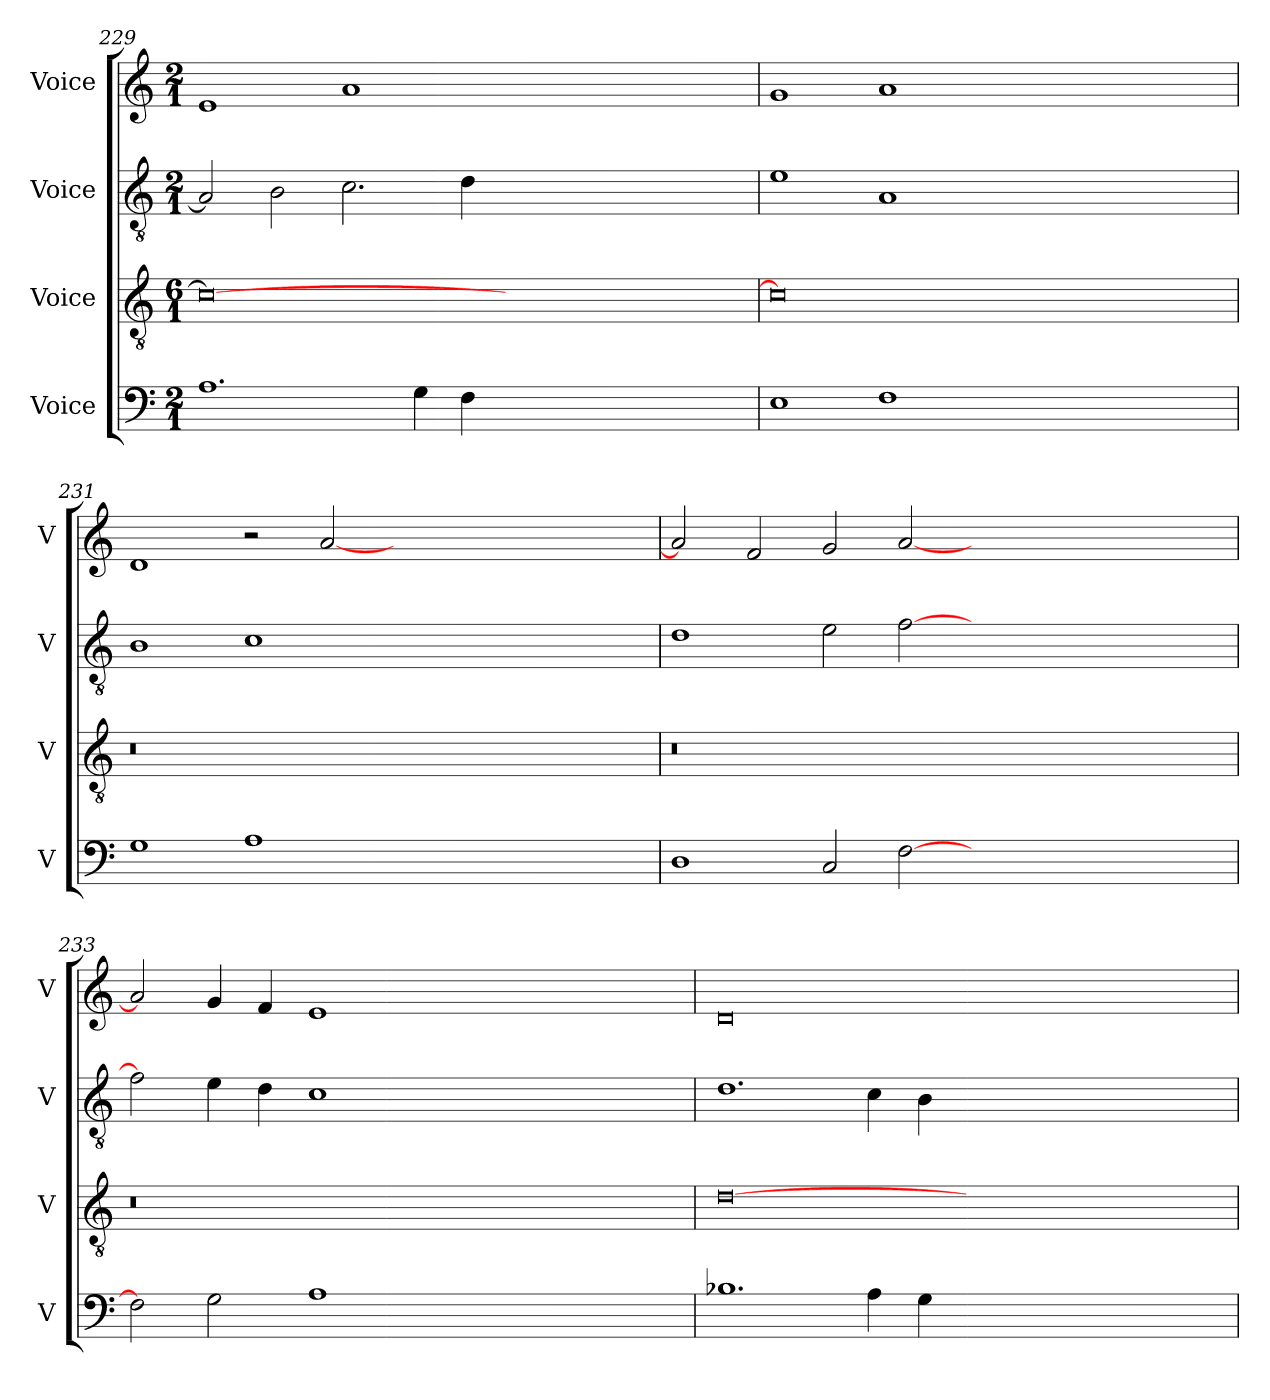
**kern	**kern	**kern	**kern
*part4	*part3	*part2	*part1
*staff4	*staff3	*staff2	*staff1
*I"Voice	*I"Voice	*I"Voice	*I"Voice
*I'V	*I'V	*I'V	*I'V
*clefF4	*clefGv2	*clefGv2	*clefG2
*k[]	*k[]	*k[]	*k[]
*M2/1	*M6/1	*M2/1	*M2/1
=229	=229	=229	=229
1.A	0c_	2A/]	1e
.	.	2B\	.
.	.	2.c\	1a
4G\	.	.	.
4F\	.	4d\	.
00ryy	00ryy	00ryy	00ryy
!!LO:LB:g=z
=230	=230	=230	=230
1E	0c]	1e	1g
1F	.	1A	1a
00ryy	00ryy	00ryy	00ryy
=231	=231	=231	=231
1G	0r	1B	1d
1A	.	1c	2r
.	.	.	[2a/
00ryy	00ryy	00ryy	00ryy
!!LO:LB:g=z
=232	=232	=232	=232
1D	0r	1d	2a/]
.	.	.	2f/
2C/	.	2e\	2g/
[2F\	.	[2f\	[2a/
00ryy	00ryy	00ryy	00ryy
=233	=233	=233	=233
2F\]	0r	2f\]	2a/]
2G\	.	4e\	4g/
.	.	4d\	4f/
1A	.	1c	1e
00ryy	00ryy	00ryy	00ryy
!!LO:PB:g=z
=234	=234	=234	=234
1.B-X	[0d	1.d	0d
4A\	.	4c\	.
4G\	.	4B\	.
00ryy	00ryy	00ryy	00ryy
=	=	=	=
*-	*-	*-	*-
